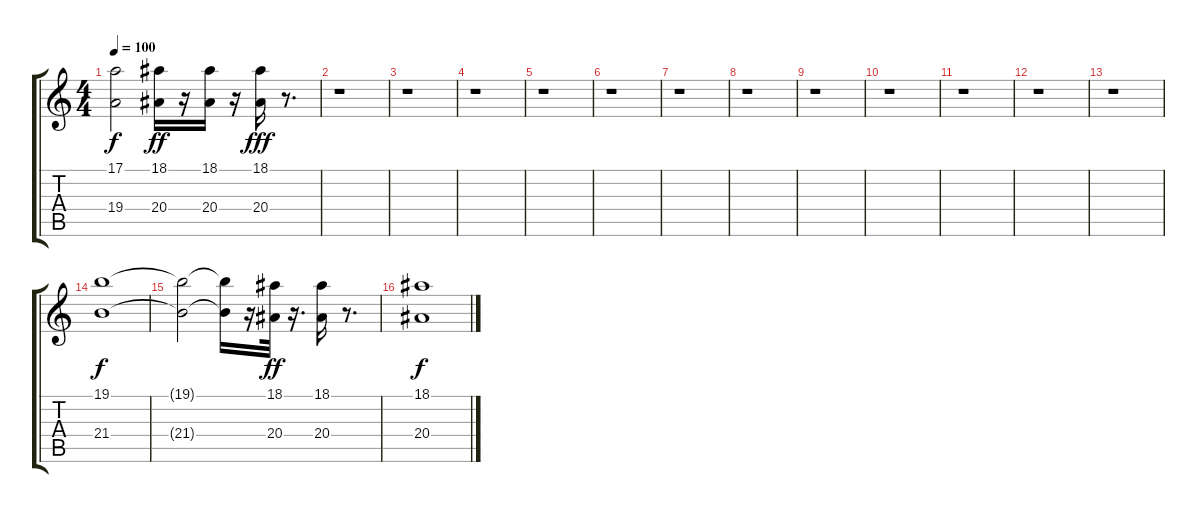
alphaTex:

\track "" {instrument stringensemble1}
\staff {score tabs}
\tuning (E4 B3 G3 D3 A2 E2) {hide}
\ts (4 4)
\tempo 100
\clef g2
\ks c
(17.1{t} 19.4{t}).2{dy f} (18.1 20.4).16{dy ff} r.16 (18.1 20.4).16 r.16 (18.1 20.4).16{dy fff} r.8{d} |
r.1 |
r.1 |
r.1 |
r.1 |
r.1 |
r.1 |
r.1 |
r.1 |
r.1 |
r.1 |
r.1 |
r.1 |
(19.1 21.4).1{dy f} |
(19.1{t} 21.4{t}).2 (19.1{t} 21.4{t}).16 r.16 (18.1 20.4).32{dy ff} r.16{d} (18.1 20.4).16 r.8{d} |
(18.1 20.4).1{dy f}
